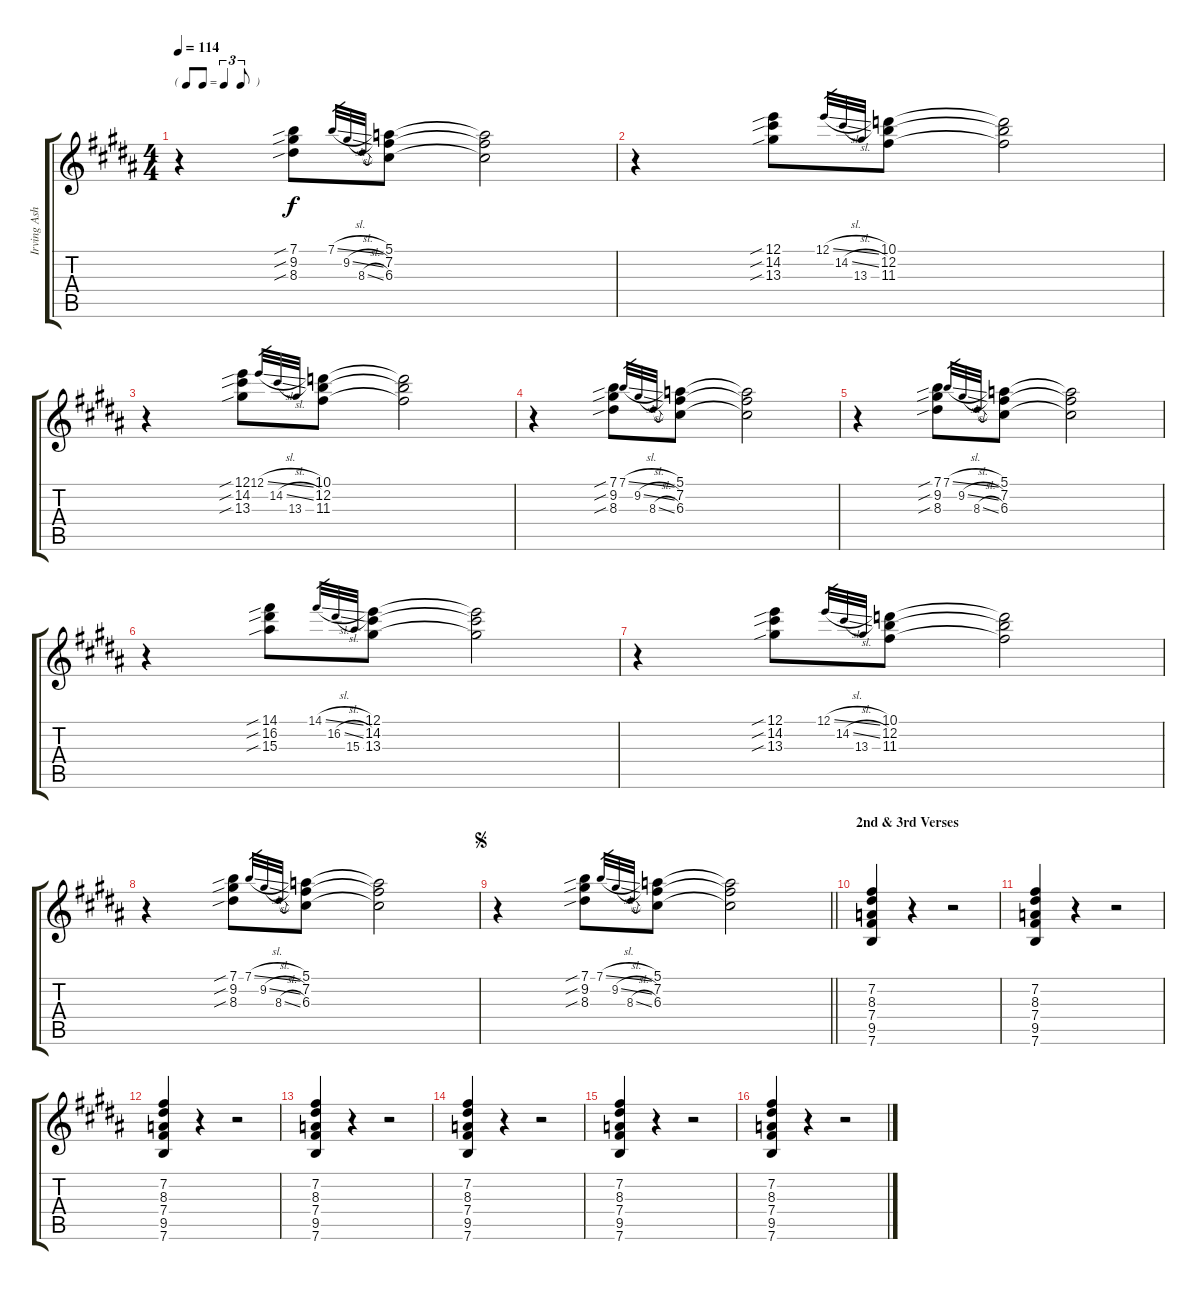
\track ("Irving Ashby - Electric Guitar" "Irving Ash") {instrument electricguitarclean}
\staff {score tabs}
\tuning (E4 B3 G3 D3 A2 E2) {hide}
\ts (4 4)
\tf triplet8th
\tempo 114
\clef g2
\ks g#minor
r.4{dy f} (7.1{sib} 9.2{sib} 8.3{sib}).8 7.1{sl}.32{gr} 9.2{sl}.32{gr} 8.3{sl}.32{gr} (5.1 7.2 6.3).8 (5.1{t} 7.2{t} 6.3{t}).2 |
r.4 (12.1{sib} 14.2{sib} 13.3{sib}).8 12.1{sl}.32{gr} 14.2{sl}.32{gr} 13.3.32{gr} (10.1 12.2 11.3).8 (10.1{t} 12.2{t} 11.3{t}).2 |
r.4 (12.1{sib} 14.2{sib} 13.3{sib}).8 12.1{sl}.32{gr} 14.2{sl}.32{gr} 13.3.32{gr} (10.1 12.2 11.3).8 (10.1{t} 12.2{t} 11.3{t}).2 |
\ks b
r.4 (7.1{sib} 9.2{sib} 8.3{sib}).8 7.1{sl}.32{gr} 9.2{sl}.32{gr} 8.3{sl}.32{gr} (5.1 7.2 6.3).8 (5.1{t} 7.2{t} 6.3{t}).2 |
\ks g#minor
r.4 (7.1{sib} 9.2{sib} 8.3{sib}).8 7.1{sl}.32{gr} 9.2{sl}.32{gr} 8.3{sl}.32{gr} (5.1 7.2 6.3).8 (5.1{t} 7.2{t} 6.3{t}).2 |
r.4 (14.1{sib} 16.2{sib} 15.3{sib}).8 14.1{sl}.32{gr} 16.2{sl}.32{gr} 15.3.32{gr} (12.1 14.2 13.3).8 (12.1{t} 14.2{t} 13.3{t}).2 |
r.4 (12.1{sib} 14.2{sib} 13.3{sib}).8 12.1{sl}.32{gr} 14.2{sl}.32{gr} 13.3.32{gr} (10.1 12.2 11.3).8 (10.1{t} 12.2{t} 11.3{t}).2 |
\ks b
r.4 (7.1{sib} 9.2{sib} 8.3{sib}).8 7.1{sl}.32{gr} 9.2{sl}.32{gr} 8.3{sl}.32{gr} (5.1 7.2 6.3).8 (5.1{t} 7.2{t} 6.3{t}).2 |
\jump segno
\barLineRight lightlight
\ks g#minor
r.4 (7.1{sib} 9.2{sib} 8.3{sib}).8 7.1{sl}.32{gr} 9.2{sl}.32{gr} 8.3{sl}.32{gr} (5.1 7.2 6.3).8 (5.1{t} 7.2{t} 6.3{t}).2 |
\section ("" "2nd & 3rd Verses")
(7.2 8.3 7.4 9.5 7.6).4 r.4 r.2 |
(7.2 8.3 7.4 9.5 7.6).4 r.4 r.2 |
\ks b
(7.2 8.3 7.4 9.5 7.6).4 r.4 r.2 |
\ks g#minor
(7.2 8.3 7.4 9.5 7.6).4 r.4 r.2 |
(7.2 8.3 7.4 9.5 7.6).4 r.4 r.2 |
(7.2 8.3 7.4 9.5 7.6).4 r.4 r.2 |
\ks b
(7.2 8.3 7.4 9.5 7.6).4 r.4 r.2
